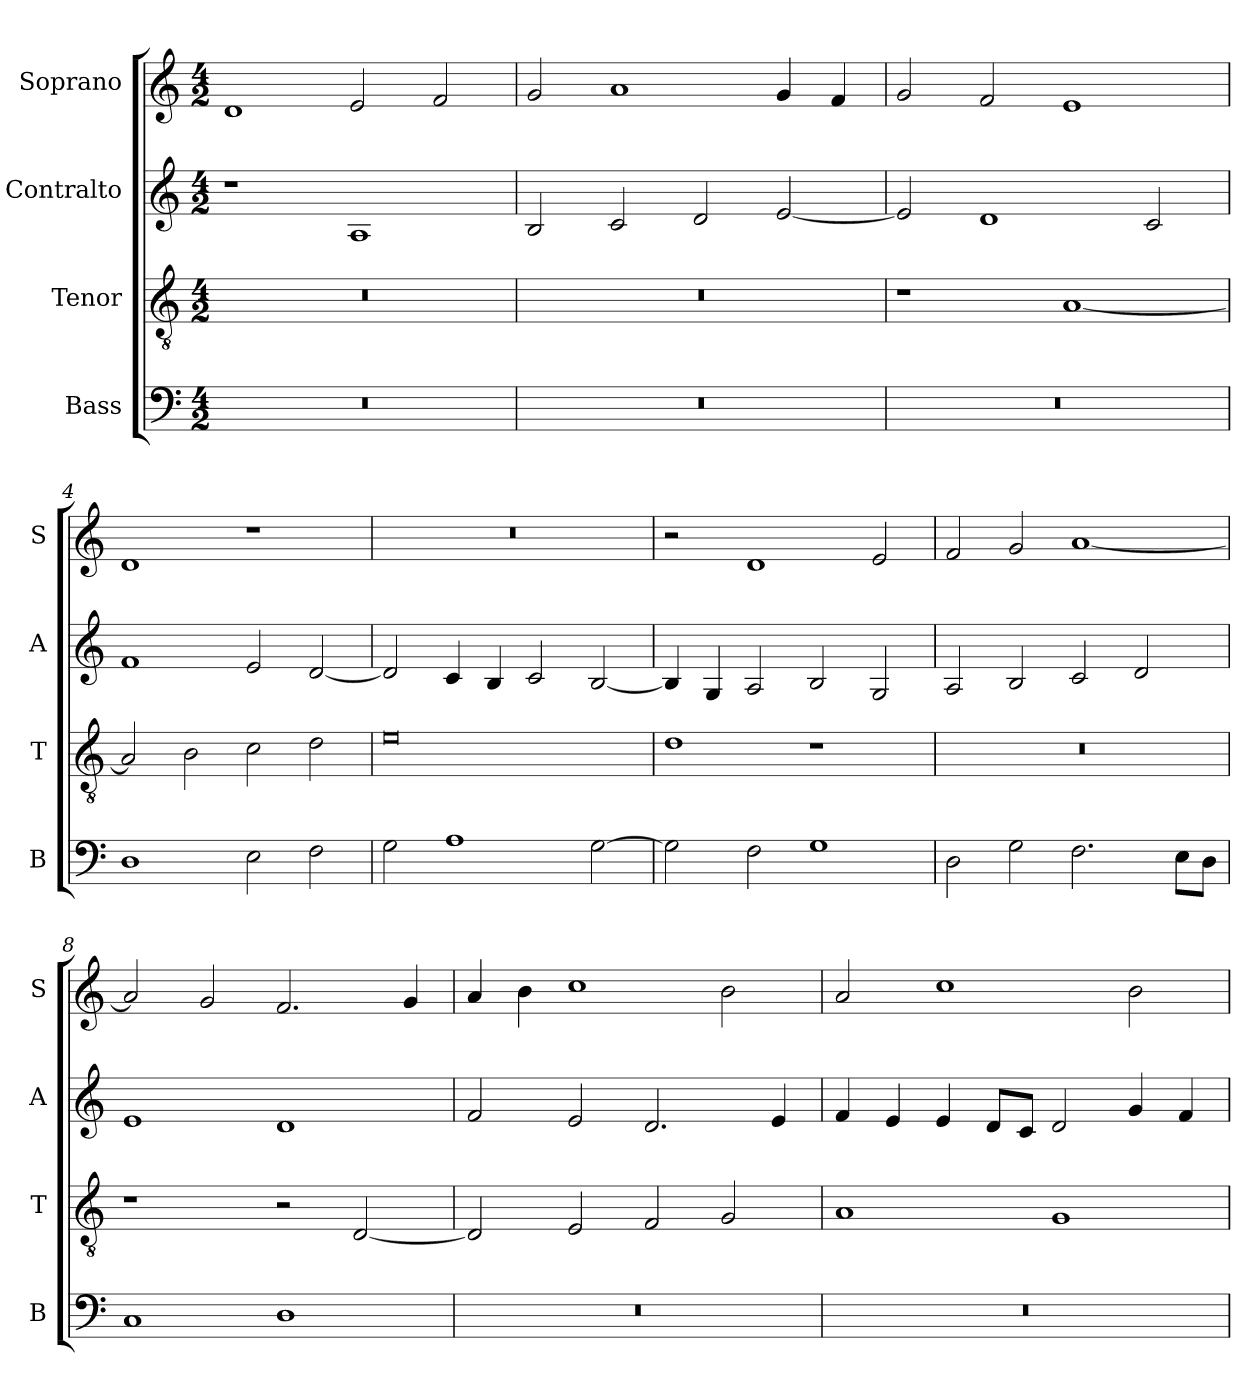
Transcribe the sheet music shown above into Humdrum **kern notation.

**kern	**kern	**kern	**kern
*part4	*part3	*part2	*part1
*staff4	*staff3	*staff2	*staff1
*I"Bass	*I"Tenor	*I"Contralto	*I"Soprano
*I'B	*I'T	*I'A	*I'S
*clefF4	*clefGv2	*clefG2	*clefG2
*k[]	*k[]	*k[]	*k[]
*E:phr	*E:phr	*E:phr	*E:phr
*M4/2	*M4/2	*M4/2	*M4/2
=1	=1	=1	=1
0r	0r	1r	1d
.	.	1A	2e
.	.	.	2f
=2	=2	=2	=2
0r	0r	2B	2g
.	.	2c	1a
.	.	2d	.
.	.	[2e	4g
.	.	.	4f
=3	=3	=3	=3
0r	1r	2e]	2g
.	.	1d	2f
.	[1A	.	1e
.	.	2c	.
=4	=4	=4	=4
1D	2A]	1f	1d
.	2B	.	.
2E	2c	2e	1r
2F	2d	[2d	.
=5	=5	=5	=5
2G	0e	2d]	0r
1A	.	4c	.
.	.	4B	.
.	.	2c	.
[2G	.	[2B	.
=6	=6	=6	=6
2G]	1d	4B]	2r
.	.	4G	.
2F	.	2A	1d
1G	1r	2B	.
.	.	2G	2e
=7	=7	=7	=7
2D	0r	2A	2f
2G	.	2B	2g
2.F	.	2c	[1a
.	.	2d	.
8E\L	.	.	.
8D\J	.	.	.
=8	=8	=8	=8
1C	1r	1e	2a]
.	.	.	2g
1D	2r	1d	2.f
.	[2D	.	.
.	.	.	4g
=9	=9	=9	=9
0r	2D]	2f	4a
.	.	.	4b
.	2E	2e	1cc
.	2F	2.d	.
.	2G	.	2b
.	.	4e	.
=10	=10	=10	=10
0r	1A	4f	2a
.	.	4e	.
.	.	4e	1cc
.	.	8d/L	.
.	.	8c/J	.
.	1G	2d	.
.	.	4g	2b
.	.	4f	.
=	=	=	=
*-	*-	*-	*-
